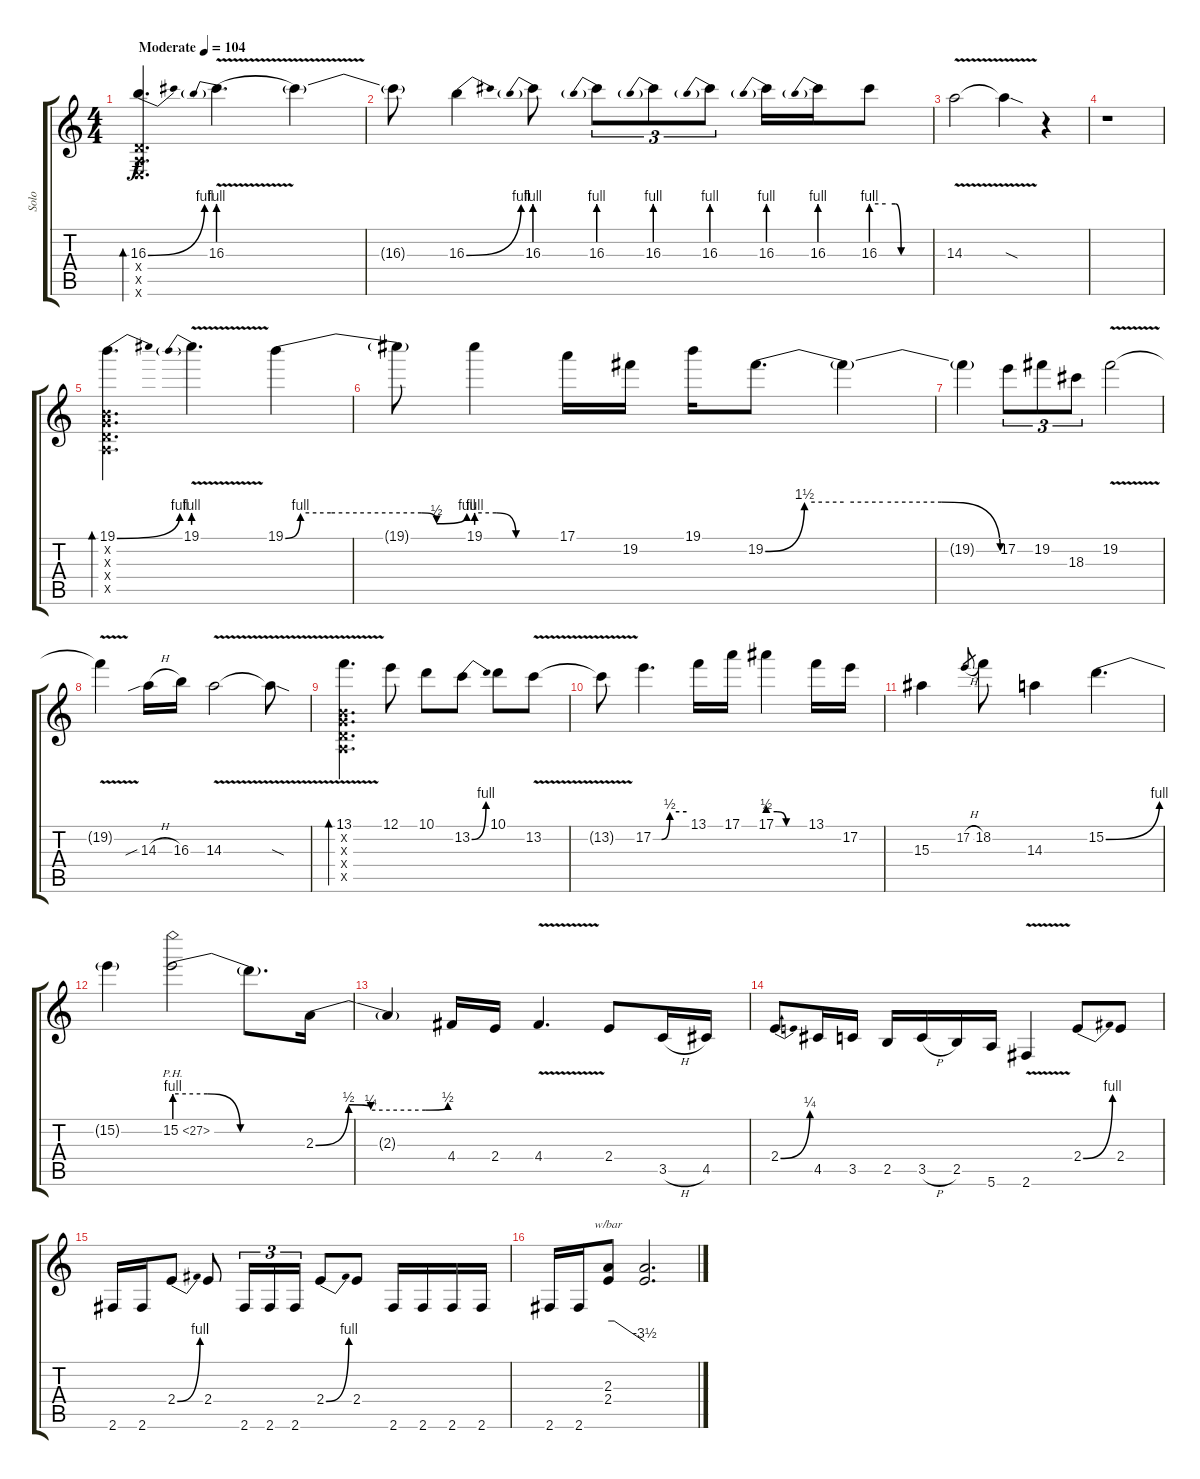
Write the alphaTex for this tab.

\track ("Solo" "Solo") {instrument overdrivenguitar}
\staff {score tabs}
\tuning (E4 B3 G3 D3 A2 E2) {hide}
\ts (4 4)
\tempo (104 "Moderate")
\clef g2
\ks c
(16.3{be (bend 0 0 60 4)} 0.4{x} 0.5{x} 0.6{x}).4{d bd 60 dy f instrument overdrivenguitar} 16.3{be (prebend 0 4 60 4) v}.4{d} 16.3{t}.4 |
16.3{t}.8 16.3{be (bend 0 0 60 4)}.4 16.3{be (prebend 0 4 60 4)}.8 16.3{be (prebend 0 4 60 4)}.8{tu (3 2)} 16.3{be (prebend 0 4 60 4)}.8{tu (3 2)} 16.3{be (prebend 0 4 60 4)}.8{tu (3 2)} 16.3{be (prebend 0 4 60 4)}.16 16.3{be (prebend 0 4 60 4)}.16 16.3{be (custom 0 4 15 4 25 4 31 0 45 0 60 0)}.8 |
14.3{v}.2 14.3{sod t}.4 r.4 |
r.1 |
(19.1{be (bend 0 0 60 4)} 0.2{x} 0.3{x} 0.4{x} 0.5{x}).4{d bd 60} 19.1{be (prebend 0 4 60 4) v}.4{d} 19.1{be (custom 0 0 5 4 15 4 45 4 50 2 60 4)}.4 |
19.1{t}.8 19.1{be (custom 0 4 15 4 30 0 60 0)}.4 17.1.16 19.2.16 19.1.16 19.2{be (custom 0 0 10 6 20 6 30 6 45 6 60 0)}.8{d} 19.2{t}.4 |
19.2{t}.4 17.2.8{tu (3 2)} 19.2.8{tu (3 2)} 18.3.8{tu (3 2)} 19.2{v}.2 |
19.2{t}.4 14.3{sib h}.16 16.3.16 14.3{v}.2 14.3{sod t}.8 |
(13.1{v} 0.2{x} 0.3{x} 0.4{x} 0.5{x}).4{d bd 60} 12.1.8 10.1.8 13.2{be (bend 0 0 60 4)}.8 10.1.8 13.2{v}.8 |
13.2{t}.8 17.2{be (custom 0 0 15 0 30 2 60 2)}.4{d} 13.1.16 17.1.16 17.1{be (custom 0 2 15 2 30 0 60 0)}.4 13.1.16 17.2.16 |
15.3.4 17.2{h}.8{gr} 18.2.8 14.3.4 15.2{be (bend 0 0 60 4)}.4{d} |
15.2{t}.4 15.2{be (custom 0 4 15 4 30 0 60 0) ph 12}.2 15.2{t}.8{d} 2.3{be (custom 0 0 15 2 25 1 50 1 60 2)}.16 |
2.3{t}.4 4.4.16 2.4.16 4.4{v}.4{d} 2.4.8 3.5{h}.16 4.5.16 |
2.4{be (bend 0 0 60 1)}.8 4.5.16 3.5.16 2.5.16 3.5{h}.16 2.5.16 5.6.16 2.6{v}.4 2.4{be (bend 0 0 60 4)}.8 2.4.8 |
2.6.16 2.6.16 2.4{be (bend 0 0 60 4)}.8 2.4.8 2.6.16{tu (3 2)} 2.6.16{tu (3 2)} 2.6.16{tu (3 2)} 2.4{be (bend 0 0 60 4)}.8 2.4.8 2.6.16 2.6.16 2.6.16 2.6.16 |
2.6.16{volume 2} 2.6.16 (2.3 2.4).8{tbe (custom default 0 0 10 0 60 -14)} (2.3{t} 2.4{t}).2{d}
